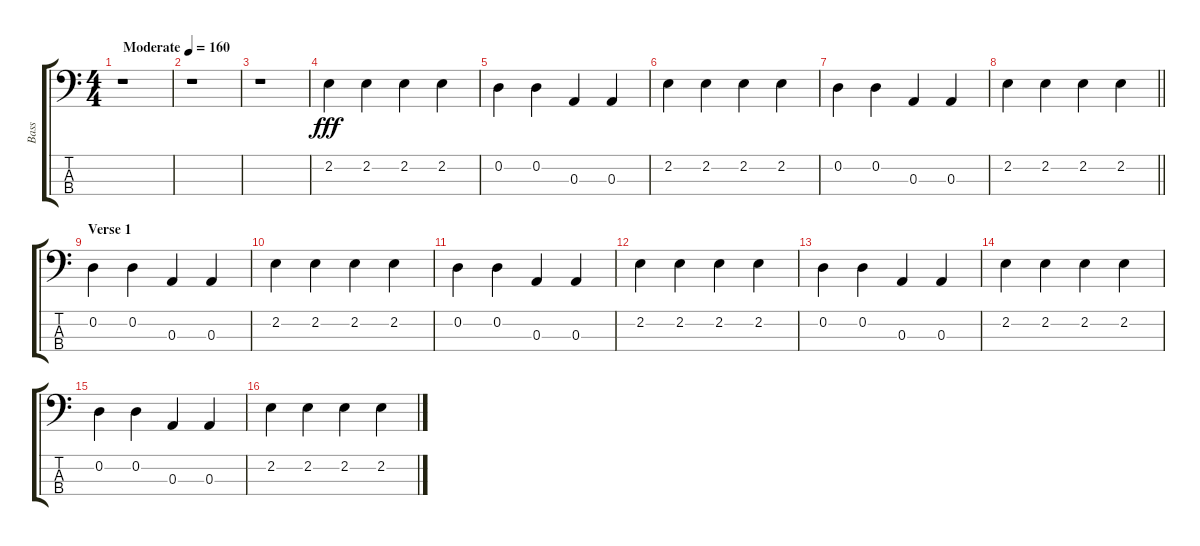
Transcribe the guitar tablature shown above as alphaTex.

\track ("Bass" "Bass") {instrument electricbasspick}
\staff {score tabs}
\tuning (G2 D2 A1 E1) {hide}
\ts (4 4)
\tempo (160 "Moderate")
\clef f4
\ks c
r.1{dy fff instrument electricbasspick} |
r.1 |
r.1 |
2.2.4 2.2.4 2.2.4 2.2.4 |
0.2.4 0.2.4 0.3.4 0.3.4 |
2.2.4 2.2.4 2.2.4 2.2.4 |
0.2.4 0.2.4 0.3.4 0.3.4 |
\barLineRight lightlight
2.2.4 2.2.4 2.2.4 2.2.4 |
\section ("" "Verse 1")
0.2.4 0.2.4 0.3.4 0.3.4 |
2.2.4 2.2.4 2.2.4 2.2.4 |
0.2.4 0.2.4 0.3.4 0.3.4 |
2.2.4 2.2.4 2.2.4 2.2.4 |
0.2.4 0.2.4 0.3.4 0.3.4 |
2.2.4 2.2.4 2.2.4 2.2.4 |
0.2.4 0.2.4 0.3.4 0.3.4 |
2.2.4 2.2.4 2.2.4 2.2.4
